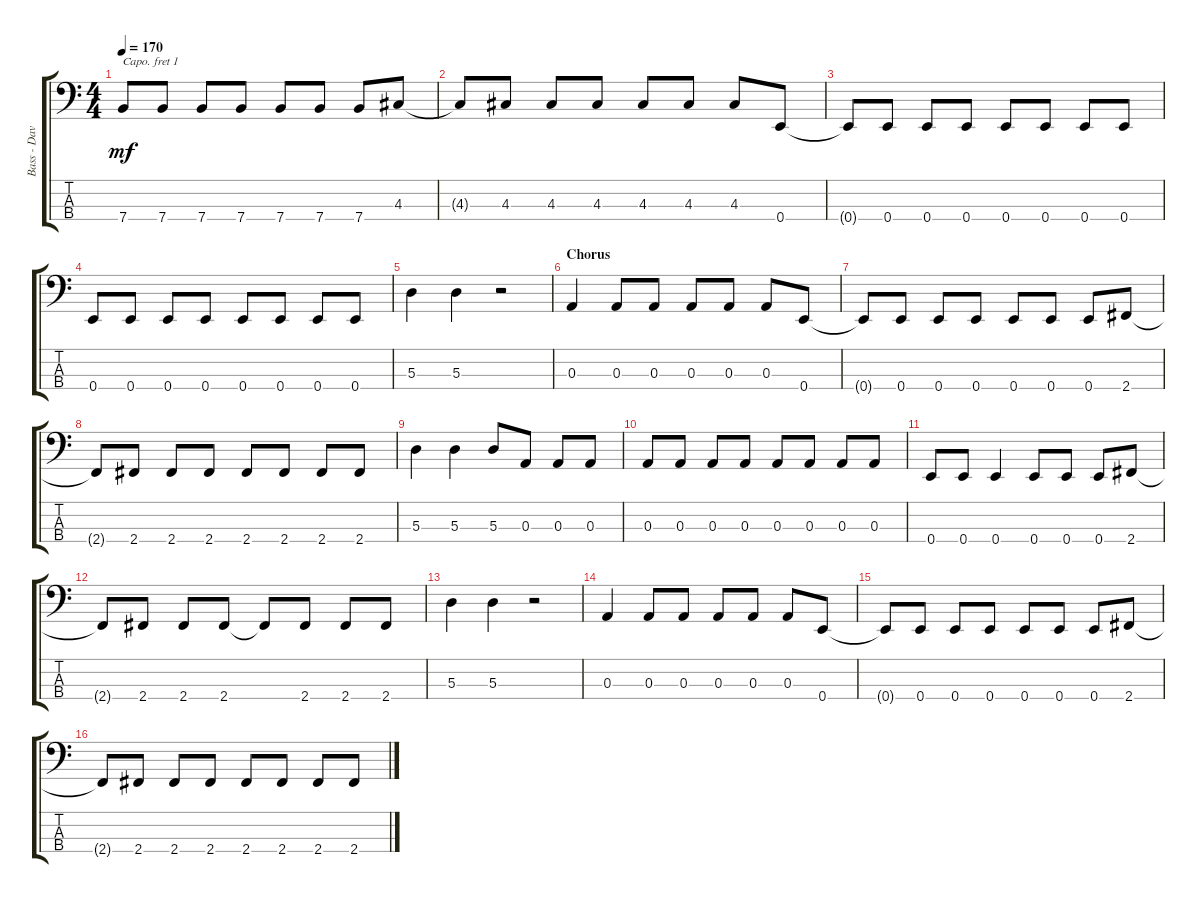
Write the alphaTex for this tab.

\track ("Bass - David Desrosiers" "Bass - Dav") {instrument electricbassfinger}
\staff {score tabs}
\capo 1
\tuning (Gb2 Db2 Ab1 Eb1) {hide}
\ts (4 4)
\tempo 170
\clef f4
\ks c
7.4{t}.8{dy mf} 7.4.8 7.4.8 7.4.8 7.4.8 7.4.8 7.4.8 4.3.8 |
4.3{t}.8 4.3.8 4.3.8 4.3.8 4.3.8 4.3.8 4.3.8 0.4.8 |
0.4{t}.8 0.4.8 0.4.8 0.4.8 0.4.8 0.4.8 0.4.8 0.4.8 |
0.4.8 0.4.8 0.4.8 0.4.8 0.4.8 0.4.8 0.4.8 0.4.8 |
5.3.4 5.3.4 r.2 |
\section ("" "Chorus")
0.3.4 0.3.8 0.3.8 0.3.8 0.3.8 0.3.8 0.4.8 |
0.4{t}.8 0.4.8 0.4.8 0.4.8 0.4.8 0.4.8 0.4.8 2.4.8 |
2.4{t}.8 2.4.8 2.4.8 2.4.8 2.4.8 2.4.8 2.4.8 2.4.8 |
5.3.4 5.3.4 5.3.8 0.3.8 0.3.8 0.3.8 |
0.3.8 0.3.8 0.3.8 0.3.8 0.3.8 0.3.8 0.3.8 0.3.8 |
0.4.8 0.4.8 0.4.4 0.4.8 0.4.8 0.4.8 2.4.8 |
2.4{t}.8 2.4.8 2.4.8 2.4.8 2.4{t}.8 2.4.8 2.4.8 2.4.8 |
5.3.4 5.3.4 r.2 |
0.3.4 0.3.8 0.3.8 0.3.8 0.3.8 0.3.8 0.4.8 |
0.4{t}.8 0.4.8 0.4.8 0.4.8 0.4.8 0.4.8 0.4.8 2.4.8 |
2.4{t}.8 2.4.8 2.4.8 2.4.8 2.4.8 2.4.8 2.4.8 2.4.8
